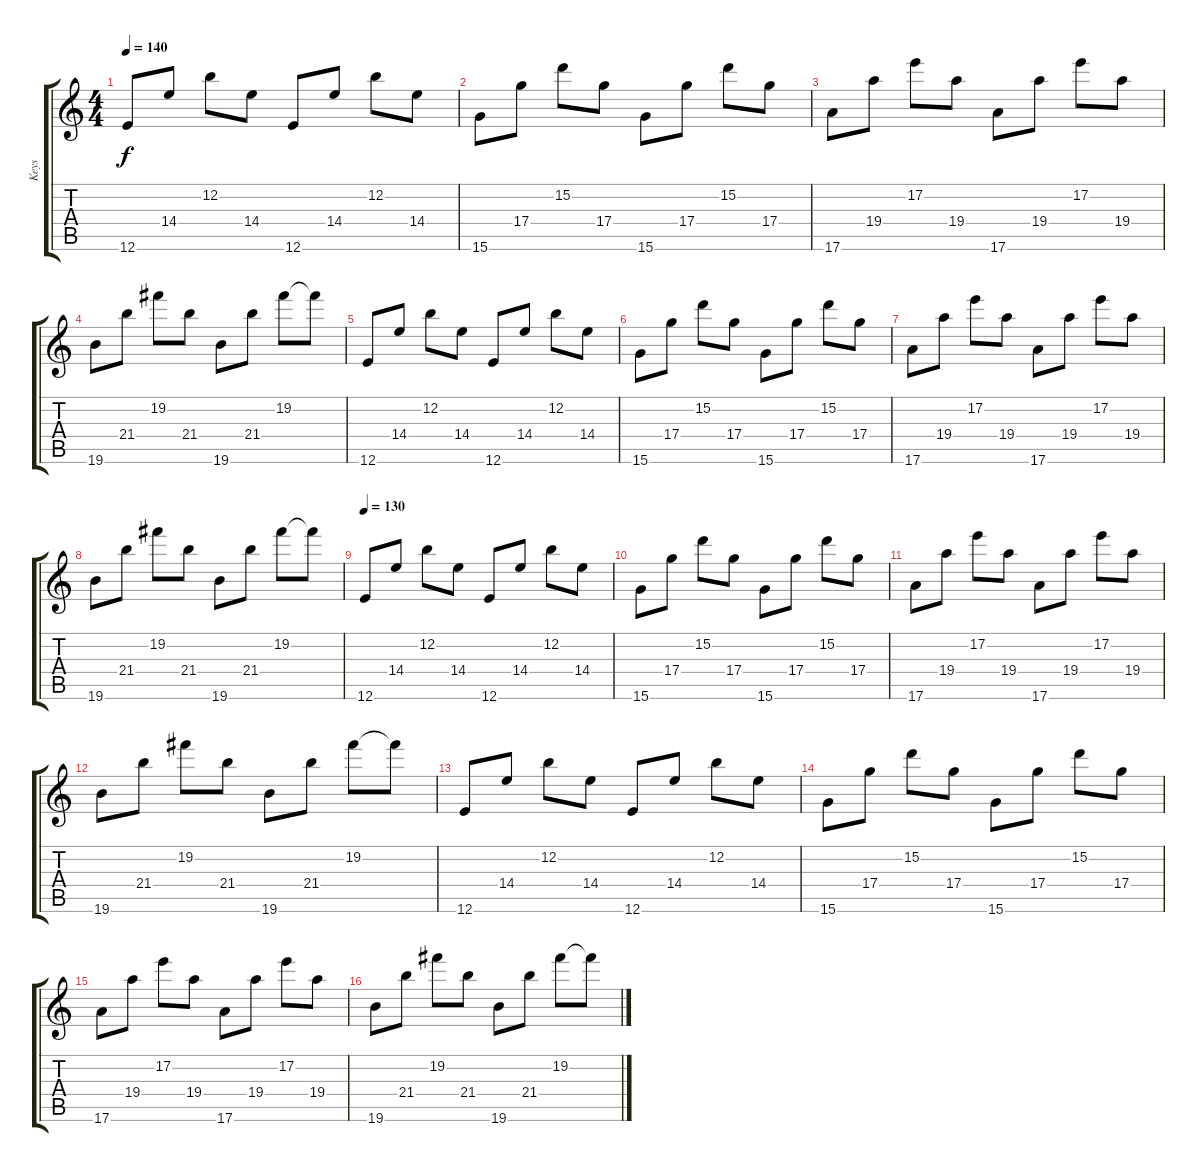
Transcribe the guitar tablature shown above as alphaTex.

\track ("Keys" "Keys") {instrument lead7fifths}
\staff {score tabs}
\tuning (E5 B4 G4 D4 A3 E3) {hide}
\ts (4 4)
\tempo 140
\clef g2
\ks c
12.6.8{dy f volume 5 balance 16 instrument fx3crystal} 14.4.8 12.2.8 14.4.8 12.6.8 14.4.8 12.2.8 14.4.8 |
15.6.8 17.4.8 15.2.8 17.4.8 15.6.8 17.4.8 15.2.8 17.4.8 |
17.6.8 19.4.8 17.2.8 19.4.8 17.6.8 19.4.8 17.2.8 19.4.8 |
19.6.8 21.4.8 19.2.8 21.4.8 19.6.8 21.4.8 19.2.8 19.2{t}.8 |
12.6.8{volume 5 balance 16 instrument fx3crystal} 14.4.8 12.2.8 14.4.8 12.6.8 14.4.8 12.2.8 14.4.8 |
15.6.8 17.4.8 15.2.8 17.4.8 15.6.8 17.4.8 15.2.8 17.4.8 |
17.6.8 19.4.8 17.2.8 19.4.8 17.6.8 19.4.8 17.2.8 19.4.8 |
19.6.8 21.4.8 19.2.8 21.4.8 19.6.8 21.4.8 19.2.8 19.2{t}.8 |
\tempo 130
12.6.8{volume 5 balance 16 instrument fx3crystal} 14.4.8 12.2.8 14.4.8 12.6.8 14.4.8 12.2.8 14.4.8 |
15.6.8 17.4.8 15.2.8 17.4.8 15.6.8 17.4.8 15.2.8 17.4.8 |
17.6.8 19.4.8 17.2.8 19.4.8 17.6.8 19.4.8 17.2.8 19.4.8 |
19.6.8 21.4.8 19.2.8 21.4.8 19.6.8 21.4.8 19.2.8 19.2{t}.8 |
12.6.8{volume 5 balance 16 instrument fx3crystal} 14.4.8 12.2.8 14.4.8 12.6.8 14.4.8 12.2.8 14.4.8 |
15.6.8 17.4.8 15.2.8 17.4.8 15.6.8 17.4.8 15.2.8 17.4.8 |
17.6.8 19.4.8 17.2.8 19.4.8 17.6.8 19.4.8 17.2.8 19.4.8 |
19.6.8 21.4.8 19.2.8 21.4.8 19.6.8 21.4.8 19.2.8 19.2{t}.8
